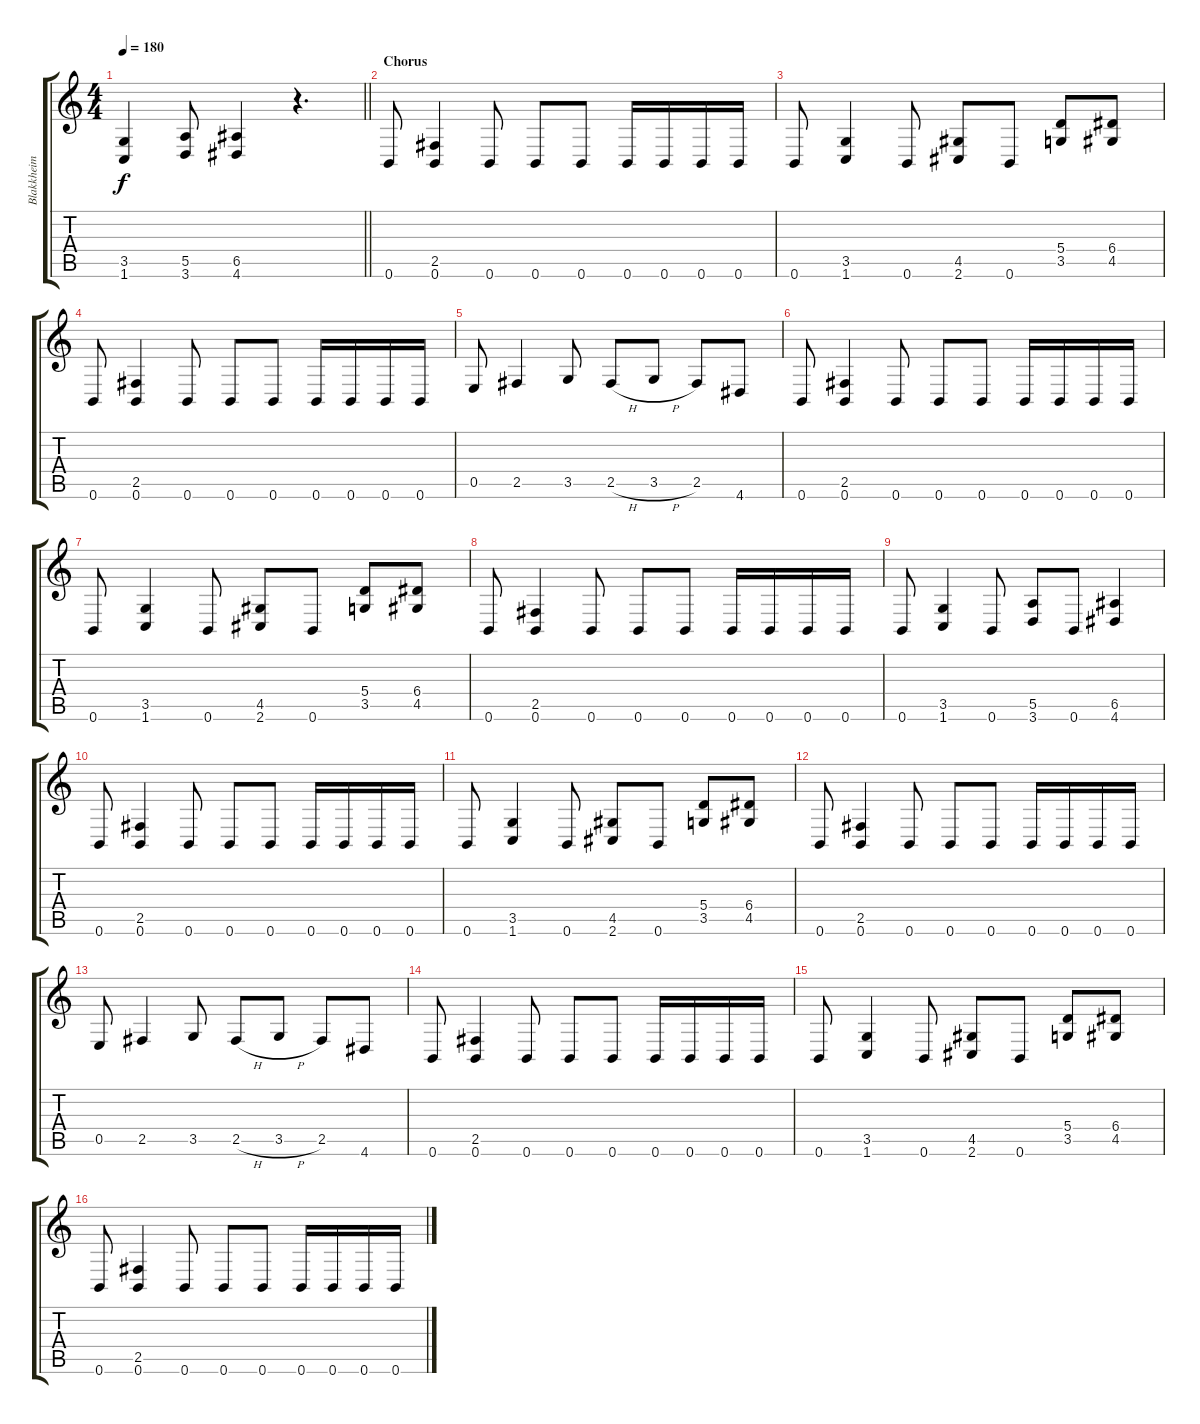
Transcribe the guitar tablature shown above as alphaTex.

\track ("Blakkheim - Guitar" "Blakkheim ") {instrument distortionguitar}
\staff {score tabs}
\tuning (B3 Gb3 D3 A2 E2 B1) {hide}
\ts (4 4)
\tempo 180
\clef g2
\barLineRight lightlight
\ks c
(3.5 1.6).4{dy f} (5.5 3.6).8 (6.5 4.6).4 r.4{d} |
\section ("" "Chorus")
0.6.8 (2.5 0.6).4 0.6.8 0.6.8 0.6.8 0.6.16 0.6.16 0.6.16 0.6.16 |
0.6.8 (3.5 1.6).4 0.6.8 (4.5 2.6).8 0.6.8 (5.4 3.5).8 (6.4 4.5).8 |
0.6.8 (2.5 0.6).4 0.6.8 0.6.8 0.6.8 0.6.16 0.6.16 0.6.16 0.6.16 |
0.5.8 2.5.4 3.5.8 2.5{h}.8 3.5{h}.8 2.5.8 4.6.8 |
0.6.8 (2.5 0.6).4 0.6.8 0.6.8 0.6.8 0.6.16 0.6.16 0.6.16 0.6.16 |
0.6.8 (3.5 1.6).4 0.6.8 (4.5 2.6).8 0.6.8 (5.4 3.5).8 (6.4 4.5).8 |
0.6.8 (2.5 0.6).4 0.6.8 0.6.8 0.6.8 0.6.16 0.6.16 0.6.16 0.6.16 |
0.6.8 (3.5 1.6).4 0.6.8 (5.5 3.6).8 0.6.8 (6.5 4.6).4 |
0.6.8 (2.5 0.6).4 0.6.8 0.6.8 0.6.8 0.6.16 0.6.16 0.6.16 0.6.16 |
0.6.8 (3.5 1.6).4 0.6.8 (4.5 2.6).8 0.6.8 (5.4 3.5).8 (6.4 4.5).8 |
0.6.8 (2.5 0.6).4 0.6.8 0.6.8 0.6.8 0.6.16 0.6.16 0.6.16 0.6.16 |
0.5.8 2.5.4 3.5.8 2.5{h}.8 3.5{h}.8 2.5.8 4.6.8 |
0.6.8 (2.5 0.6).4 0.6.8 0.6.8 0.6.8 0.6.16 0.6.16 0.6.16 0.6.16 |
0.6.8 (3.5 1.6).4 0.6.8 (4.5 2.6).8 0.6.8 (5.4 3.5).8 (6.4 4.5).8 |
0.6.8 (2.5 0.6).4 0.6.8 0.6.8 0.6.8 0.6.16 0.6.16 0.6.16 0.6.16
